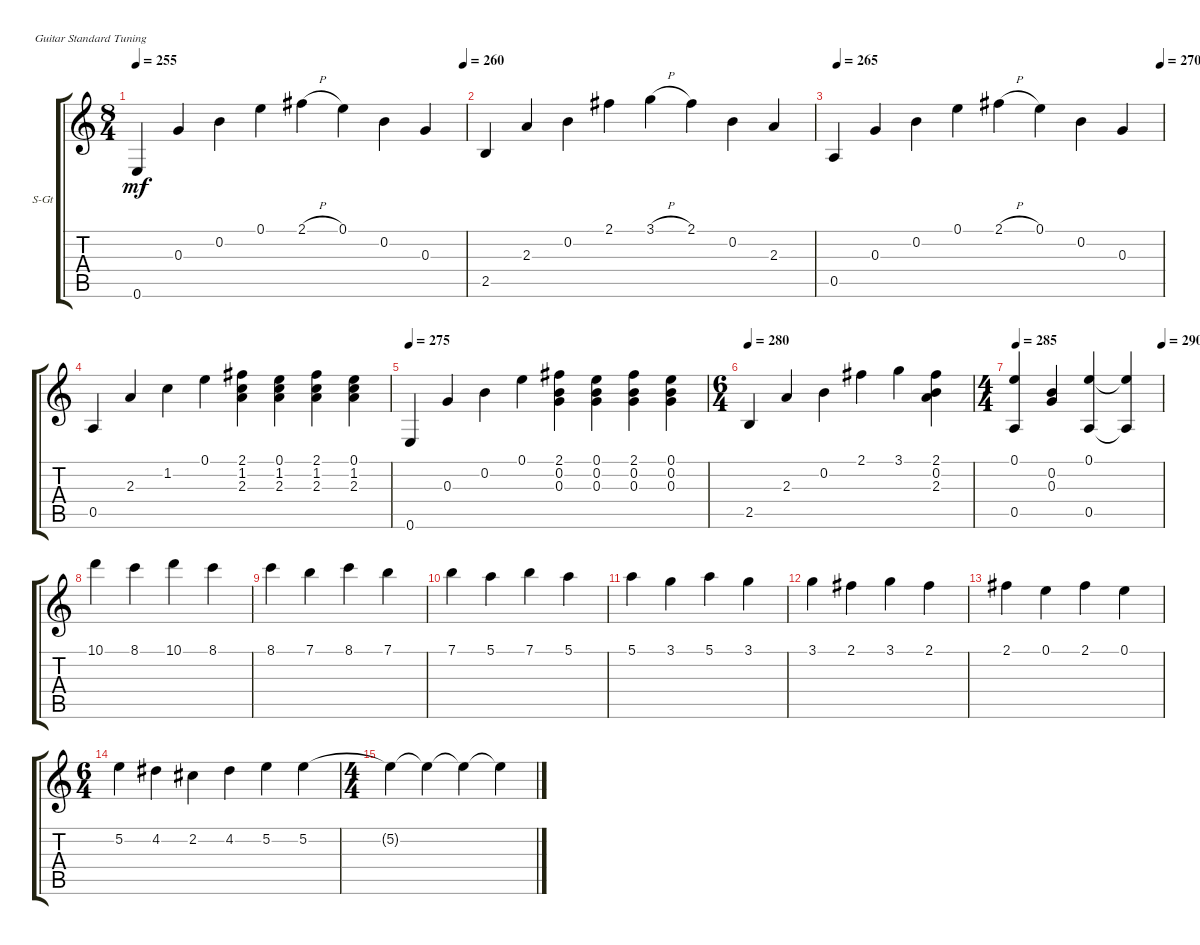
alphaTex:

\defaultSystemsLayout 4
\bracketExtendMode groupsimilarinstruments
\firstSystemTrackNameOrientation horizontal
\otherSystemsTrackNameOrientation horizontal
\track ("Steel Guitar" "S-Gt") {instrument acousticguitarsteel}
\staff {score tabs}
\tuning (E4 B3 G3 D3 A2 E2)
\ts (8 4)
\tempo 255
\tempo (260 0.99375)
\clef g2
\ks c
0.6.4{dy mf} 0.3.4 0.2.4 0.1.4 2.1{h}.4 0.1.4 0.2.4 0.3.4 |
2.5.4 2.3.4 0.2.4 2.1.4 3.1{h}.4 2.1.4 0.2.4 2.3.4 |
\tempo (265 0.0125)
\tempo (270 0.99375)
0.5.4 0.3.4 0.2.4 0.1.4 2.1{h}.4 0.1.4 0.2.4 0.3.4 |
0.5.4 2.3.4 1.2.4 0.1.4 (2.1 1.2 2.3).4 (0.1 1.2 2.3).4 (2.3 1.2 2.1).4 (2.3 1.2 0.1).4 |
\tempo 275
0.6.4 0.3.4 0.2.4 0.1.4 (0.2 0.3 2.1).4 (0.2 0.3 0.1).4 (0.2 0.3 2.1).4 (0.2 0.3 0.1).4 |
\ts (6 4)
\tempo 280
2.5.4 2.3.4 0.2.4 2.1.4 3.1.4 (2.1 0.2 2.3).4 |
\ts (4 4)
\tempo (285 0.01875)
\tempo (290 1)
(0.5 0.1).4 (0.2 0.3).4 (0.1 0.5).4 (0.1{t} 0.5{t}).4 |
10.1.4 8.1.4 10.1.4 8.1.4 |
8.1.4 7.1.4 8.1.4 7.1.4 |
7.1.4 5.1.4 7.1.4 5.1.4 |
5.1.4 3.1.4 5.1.4 3.1.4 |
3.1.4 2.1.4 3.1.4 2.1.4 |
2.1.4 0.1.4 2.1.4 0.1.4 |
\ts (6 4)
5.2.4 4.2.4 2.2.4 4.2.4 5.2.4 5.2.4 |
\ts (4 4)
5.2{t}.4 5.2{t}.4 5.2{t}.4 5.2{t}.4
